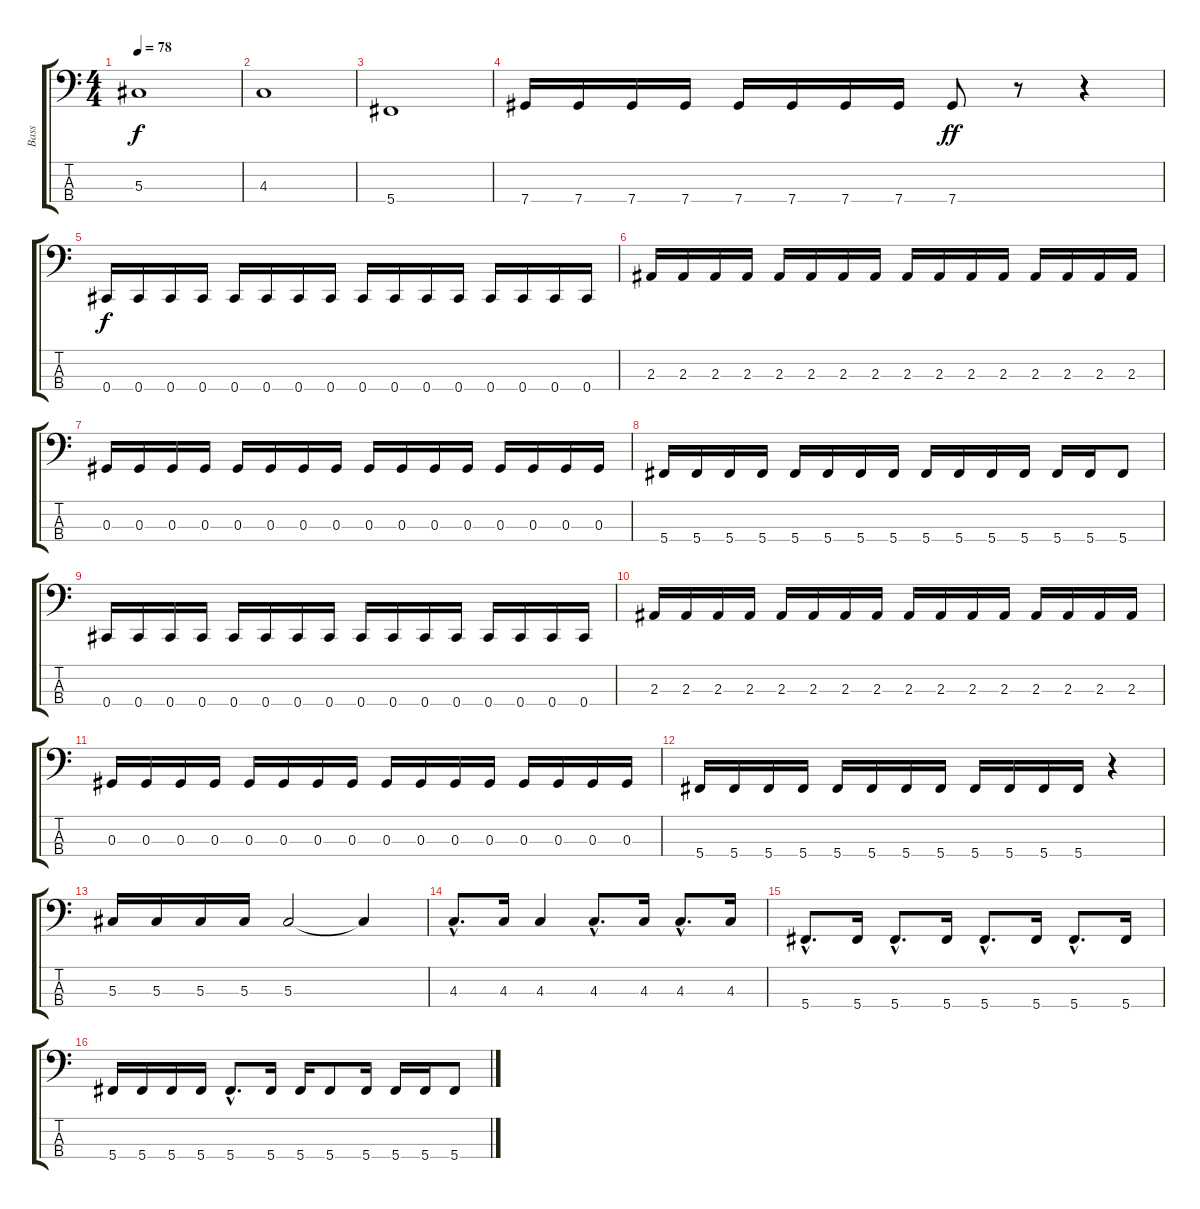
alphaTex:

\track ("Bass" "Bass") {instrument acousticguitarnylon}
\staff {score tabs}
\tuning (Gb2 Db2 Ab1 Db1) {hide}
\ts (4 4)
\tempo 78
\clef f4
\ks c
5.3.1{dy f} |
4.3.1 |
5.4.1 |
7.4.16 7.4.16 7.4.16 7.4.16 7.4.16 7.4.16 7.4.16 7.4.16 7.4.8{dy ff} r.8 r.4 |
0.4.16{dy f} 0.4.16 0.4.16 0.4.16 0.4.16 0.4.16 0.4.16 0.4.16 0.4.16 0.4.16 0.4.16 0.4.16 0.4.16 0.4.16 0.4.16 0.4.16 |
2.3.16 2.3.16 2.3.16 2.3.16 2.3.16 2.3.16 2.3.16 2.3.16 2.3.16 2.3.16 2.3.16 2.3.16 2.3.16 2.3.16 2.3.16 2.3.16 |
0.3.16 0.3.16 0.3.16 0.3.16 0.3.16 0.3.16 0.3.16 0.3.16 0.3.16 0.3.16 0.3.16 0.3.16 0.3.16 0.3.16 0.3.16 0.3.16 |
5.4.16 5.4.16 5.4.16 5.4.16 5.4.16 5.4.16 5.4.16 5.4.16 5.4.16 5.4.16 5.4.16 5.4.16 5.4.16 5.4.16 5.4.8 |
0.4.16 0.4.16 0.4.16 0.4.16 0.4.16 0.4.16 0.4.16 0.4.16 0.4.16 0.4.16 0.4.16 0.4.16 0.4.16 0.4.16 0.4.16 0.4.16 |
2.3.16 2.3.16 2.3.16 2.3.16 2.3.16 2.3.16 2.3.16 2.3.16 2.3.16 2.3.16 2.3.16 2.3.16 2.3.16 2.3.16 2.3.16 2.3.16 |
0.3.16 0.3.16 0.3.16 0.3.16 0.3.16 0.3.16 0.3.16 0.3.16 0.3.16 0.3.16 0.3.16 0.3.16 0.3.16 0.3.16 0.3.16 0.3.16 |
5.4.16 5.4.16 5.4.16 5.4.16 5.4.16 5.4.16 5.4.16 5.4.16 5.4.16 5.4.16 5.4.16 5.4.16 r.4 |
5.3.16 5.3.16 5.3.16 5.3.16 5.3.2 5.3{t}.4 |
4.3{hac}.8{d} 4.3.16 4.3.4 4.3{hac}.8{d} 4.3.16 4.3{hac}.8{d} 4.3.16 |
5.4{hac}.8{d} 5.4.16 5.4{hac}.8{d} 5.4.16 5.4{hac}.8{d} 5.4.16 5.4{hac}.8{d} 5.4.16 |
5.4.16 5.4.16 5.4.16 5.4.16 5.4{hac}.8{d} 5.4.16 5.4.16 5.4.8 5.4.16 5.4.16 5.4.16 5.4.8
